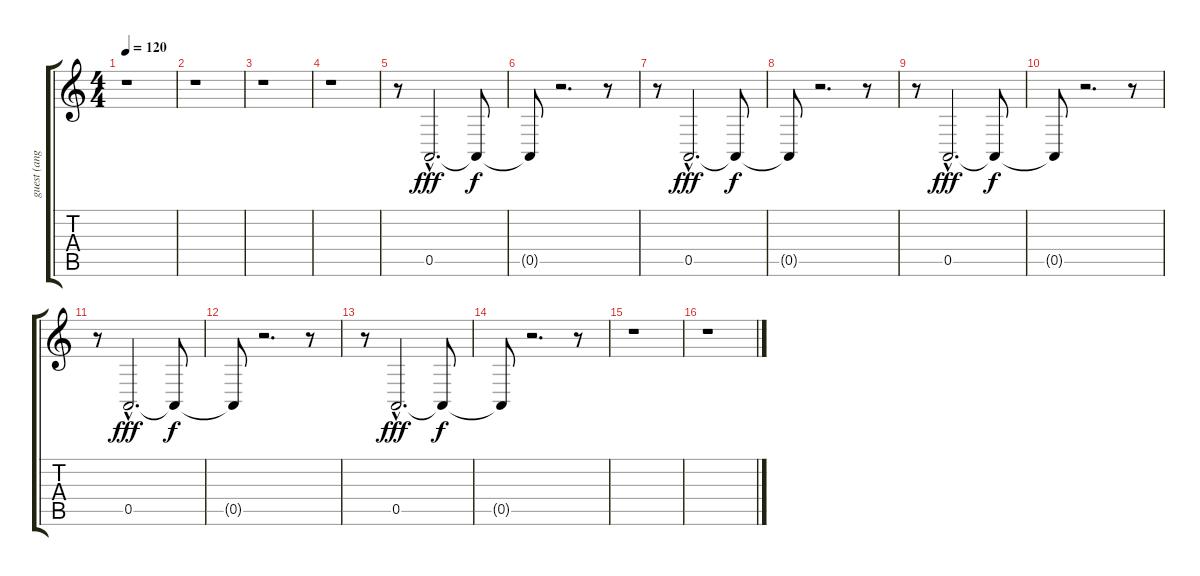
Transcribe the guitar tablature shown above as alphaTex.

\track ("guest (angie) bell" "guest (ang") {instrument fx3crystal}
\staff {score tabs}
\tuning (E4 B3 G3 D3 A2 E2) {hide}
\ts (4 4)
\tempo 120
\clef g2
\ks c
r.1{dy f} |
r.1 |
r.1 |
r.1 |
r.8 0.5{hac}.2{d dy fff} 0.5{t}.8{dy f} |
0.5{t}.8 r.2{d} r.8 |
r.8 0.5{hac}.2{d dy fff} 0.5{t}.8{dy f} |
0.5{t}.8 r.2{d} r.8 |
r.8 0.5{hac}.2{d dy fff} 0.5{t}.8{dy f} |
0.5{t}.8 r.2{d} r.8 |
r.8 0.5{hac}.2{d dy fff} 0.5{t}.8{dy f} |
0.5{t}.8 r.2{d} r.8 |
r.8 0.5{hac}.2{d dy fff} 0.5{t}.8{dy f} |
0.5{t}.8 r.2{d} r.8 |
r.1 |
r.1
